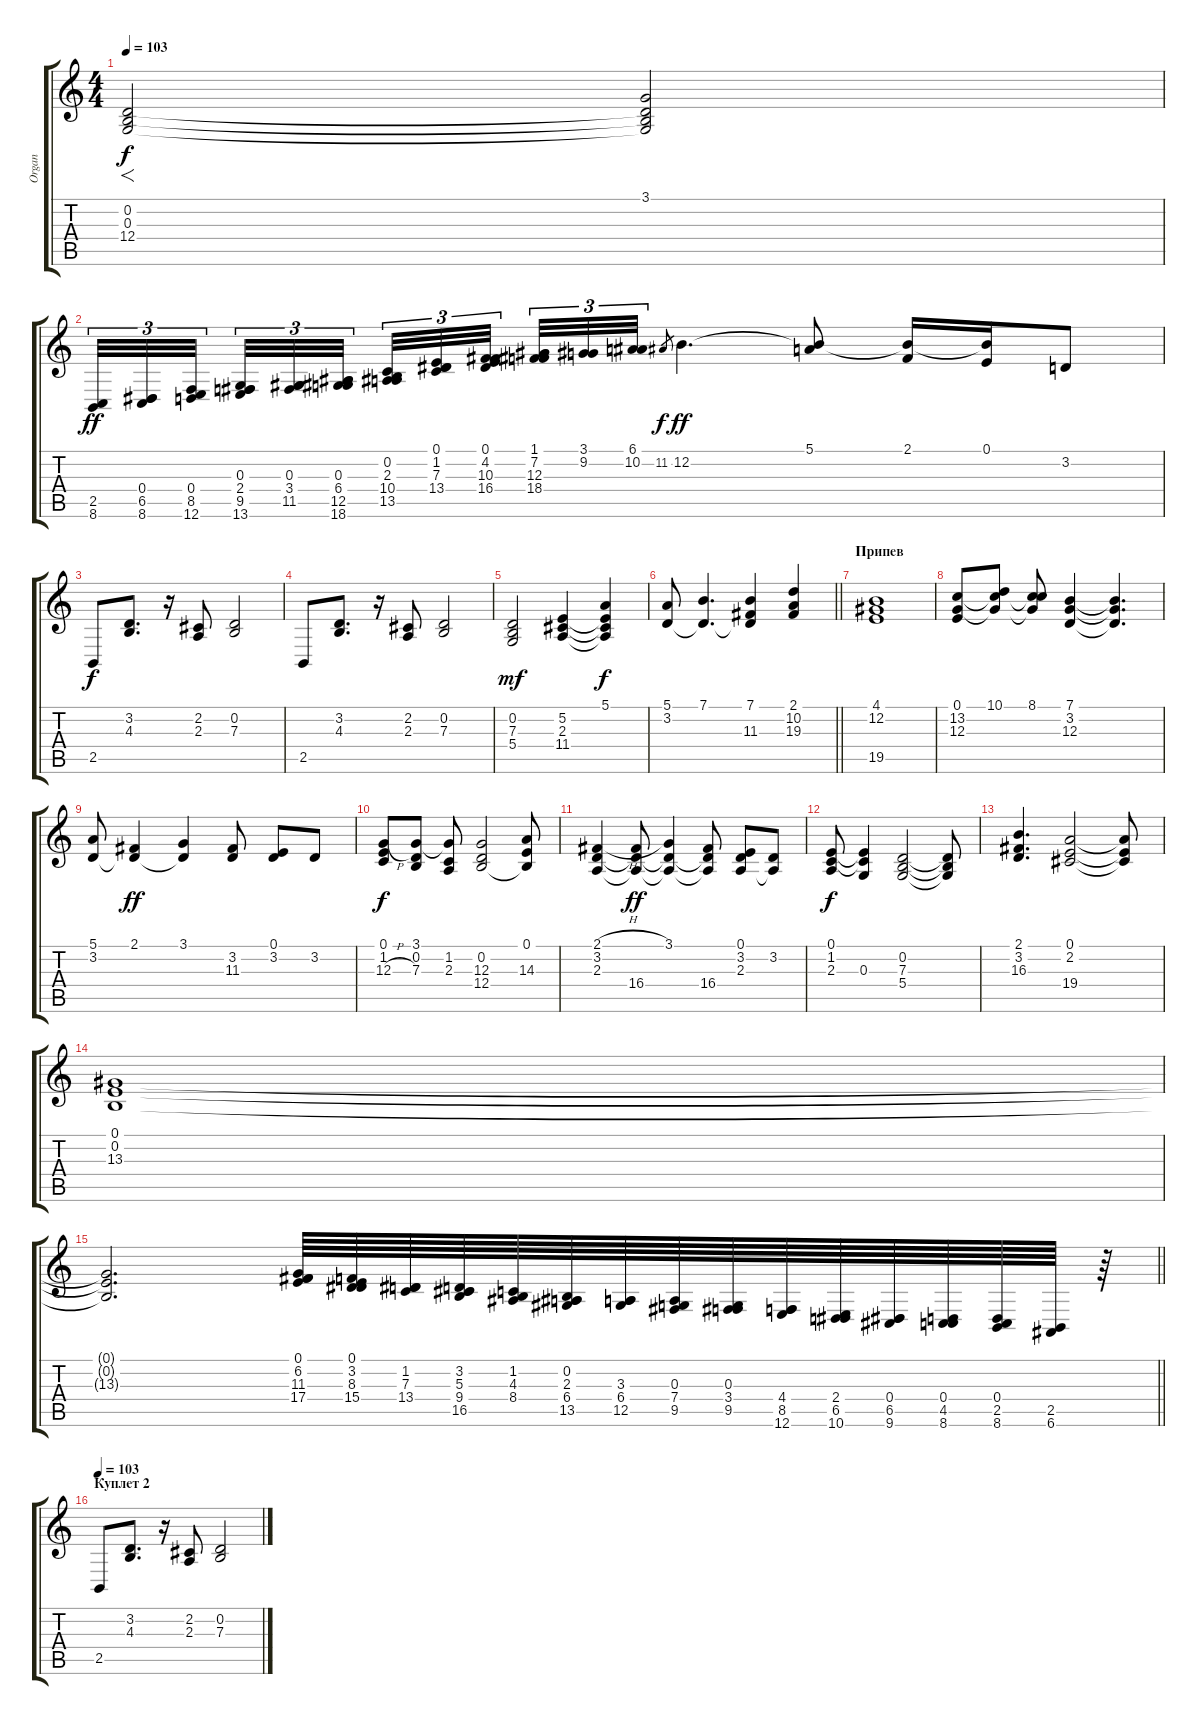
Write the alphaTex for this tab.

\track ("Organ" "Organ") {instrument drawbarorgan}
\staff {score tabs}
\tuning (E4 B3 G3 D3 A2 E2) {hide}
\ts (4 4)
\tempo 103
\clef g2
\ks c
(0.2 0.3 12.4).2{f dy f} (3.1 0.2{t} 0.3{t} 12.4{t}).2 |
(2.5 8.6).32{tu (3 2) dy ff} (0.4 6.5 8.6).32{tu (3 2)} (0.4 8.5 12.6).32{tu (3 2) beam splitsecondary} (0.3 2.4 9.5 13.6).32{tu (3 2)} (0.3 3.4 11.5).32{tu (3 2)} (0.3 6.4 12.5 18.6).32{tu (3 2) beam splitsecondary} (0.2 2.3 10.4 13.5).32{tu (3 2)} (0.1 1.2 7.3 13.4).32{tu (3 2)} (0.1 4.2 10.3 16.4).32{tu (3 2) beam splitsecondary} (1.1 7.2 12.3 18.4).32{tu (3 2)} (3.1 9.2).32{tu (3 2)} (6.1 10.2).32{tu (3 2)} 11.2.8{gr dy f} 12.2.4{d dy ff} (5.1 12.2{t}).8 (2.1 12.2{t}).16 (0.1 12.2{t}).16 3.2.8 |
2.5.8{dy f} (3.2 4.3).8{d} r.16 (2.2 2.3).8 (0.2 7.3).2 |
2.5.8 (3.2 4.3).8{d} r.16 (2.2 2.3).8 (0.2 7.3).2 |
(0.2 7.3 5.4).2{dy mf} (5.2 2.3 11.4).4 (5.1 5.2{t} 2.3{t} 11.4{t}).4{dy f} |
\barLineRight lightlight
(5.1 3.2).8 (7.1 3.2{t}).4{d} (7.1 3.2{t} 11.3).4 (2.1 10.2 19.3).4 |
\section ("" "Припев")
(4.1 12.2 19.5).1 |
(0.1 13.2 12.3).8 (10.1 13.2{t} 12.3{t}).8 (8.1 13.2{t} 12.3{t}).8 (7.1 3.2 12.3).4 (7.1{t} 3.2{t} 12.3{t}).4{d} |
(5.1 3.2).8 (2.1 3.2{t}).4{dy ff} (3.1 3.2{t}).4 (3.2 11.3).8 (0.1 3.2).8 3.2.8 |
(0.1 1.2 12.3{h}).8{dy f} (3.1 0.2 7.3).8 (3.1{t} 1.2 2.3).8 (0.2 12.3 12.4).2 (0.1 0.2{t} 14.3).8 |
(2.1{h} 3.2 2.3).4 (3.2{t} 2.3{t} 16.4).8{dy ff} (3.1 3.2{t} 2.3{t}).4 (3.2{t} 2.3{t} 16.4).8 (0.1 3.2 2.3).8 (3.2 2.3{t}).8 |
(0.1 1.2 2.3).8{dy f} (0.1{t} 1.2{t} 0.3).4 (0.2 7.3 5.4).2 (0.2{t} 7.3{t} 5.4{t}).8 |
(2.1 3.2 16.3).4{d} (0.1 2.2 19.4).2 (0.1{t} 2.2{t} 19.4{t}).8 |
(0.1 0.2 13.3).1 |
\barLineRight lightlight
(0.1{t} 0.2{t} 13.3{t}).2{d} (0.1 6.2 11.3 17.4).64 (0.1 3.2 8.3 15.4).64 (1.2 7.3 13.4).64 (3.2 5.3 9.4 16.5).64 (1.2 4.3 8.4).64 (0.2 2.3 6.4 13.5).64 (3.3 6.4 12.5).64 (0.3 7.4 9.5).64 (0.3 3.4 9.5).64 (4.4 8.5 12.6).64 (2.4 6.5 10.6).64 (0.4 6.5 9.6).64 (0.4 4.5 8.6).64 (0.4 2.5 8.6).64 (2.5 6.6).64 r.64 |
\section ("" "Куплет 2")
\tempo 103
2.5.8 (3.2 4.3).8{d} r.16 (2.2 2.3).8 (0.2 7.3).2
